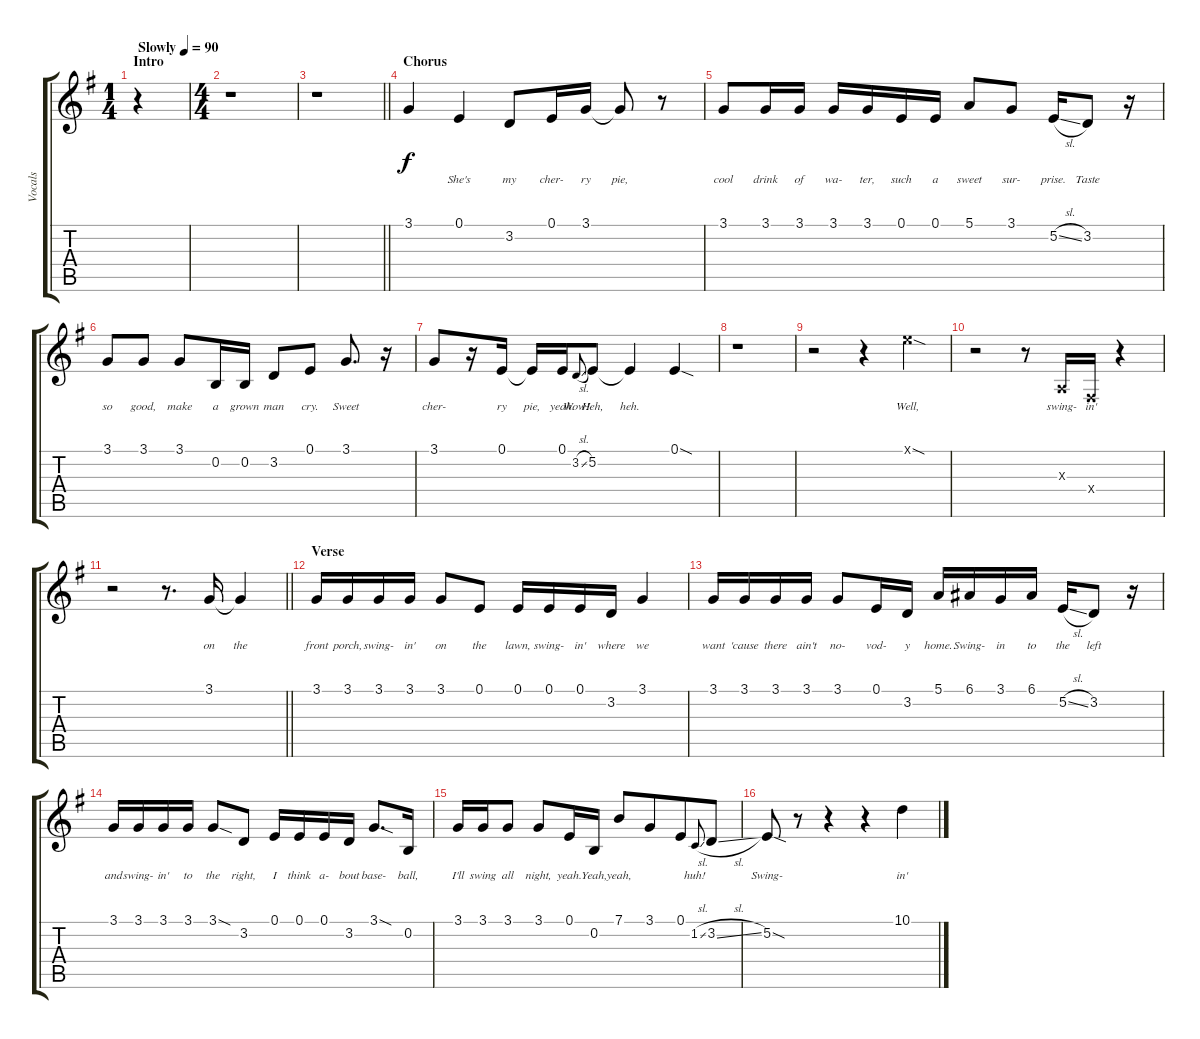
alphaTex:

\track ("Vocals" "Vocals") {instrument lead2sawtooth}
\staff {score tabs}
\tuning (E4 B3 G3 D3 A2 E2) {hide}
\ts (1 4)
\section ("" "Intro")
\tempo (90 "Slowly")
\clef g2
\ks g
r.4{dy f instrument lead2sawtooth} |
\ts (4 4)
r.1 |
\barLineRight lightlight
r.1 |
\section ("" "Chorus")
3.1.4{lyrics (0 "") lyrics (1 "") lyrics (2 "") lyrics (3 "") lyrics (4 "")} 0.1.4{lyrics (0 "She's") lyrics (1 "") lyrics (2 "") lyrics (3 "") lyrics (4 "")} 3.2.8{lyrics (0 "my") lyrics (1 "") lyrics (2 "") lyrics (3 "") lyrics (4 "")} 0.1.16{lyrics (0 "cher-") lyrics (1 "") lyrics (2 "") lyrics (3 "") lyrics (4 "")} 3.1.16{lyrics (0 "ry") lyrics (1 "") lyrics (2 "") lyrics (3 "") lyrics (4 "")} 3.1{t}.8{lyrics (0 "pie,") lyrics (1 "") lyrics (2 "") lyrics (3 "") lyrics (4 "")} r.8 |
3.1.8{lyrics (0 "cool") lyrics (1 "") lyrics (2 "") lyrics (3 "") lyrics (4 "")} 3.1.16{lyrics (0 "drink") lyrics (1 "") lyrics (2 "") lyrics (3 "") lyrics (4 "")} 3.1.16{lyrics (0 "of") lyrics (1 "") lyrics (2 "") lyrics (3 "") lyrics (4 "")} 3.1.16{lyrics (0 "wa-") lyrics (1 "") lyrics (2 "") lyrics (3 "") lyrics (4 "")} 3.1.16{lyrics (0 "ter,") lyrics (1 "") lyrics (2 "") lyrics (3 "") lyrics (4 "")} 0.1.16{lyrics (0 "such") lyrics (1 "") lyrics (2 "") lyrics (3 "") lyrics (4 "")} 0.1.16{lyrics (0 "a") lyrics (1 "") lyrics (2 "") lyrics (3 "") lyrics (4 "")} 5.1.8{lyrics (0 "sweet") lyrics (1 "") lyrics (2 "") lyrics (3 "") lyrics (4 "")} 3.1.8{lyrics (0 "sur-") lyrics (1 "") lyrics (2 "") lyrics (3 "") lyrics (4 "")} 5.2{sl}.16{lyrics (0 "prise.") lyrics (1 "") lyrics (2 "") lyrics (3 "") lyrics (4 "")} 3.2.8{lyrics (0 "Taste") lyrics (1 "") lyrics (2 "") lyrics (3 "") lyrics (4 "")} r.16 |
3.1.8{lyrics (0 "so") lyrics (1 "") lyrics (2 "") lyrics (3 "") lyrics (4 "")} 3.1.8{lyrics (0 "good,") lyrics (1 "") lyrics (2 "") lyrics (3 "") lyrics (4 "")} 3.1.8{lyrics (0 "make") lyrics (1 "") lyrics (2 "") lyrics (3 "") lyrics (4 "")} 0.2.16{lyrics (0 "a") lyrics (1 "") lyrics (2 "") lyrics (3 "") lyrics (4 "")} 0.2.16{lyrics (0 "grown") lyrics (1 "") lyrics (2 "") lyrics (3 "") lyrics (4 "")} 3.2.8{lyrics (0 "man") lyrics (1 "") lyrics (2 "") lyrics (3 "") lyrics (4 "")} 0.1.8{lyrics (0 "cry.") lyrics (1 "") lyrics (2 "") lyrics (3 "") lyrics (4 "")} 3.1.8{d lyrics (0 "Sweet") lyrics (1 "") lyrics (2 "") lyrics (3 "") lyrics (4 "")} r.16 |
3.1.8{lyrics (0 "cher-") lyrics (1 "") lyrics (2 "") lyrics (3 "") lyrics (4 "")} r.16 0.1.16{lyrics (0 "ry") lyrics (1 "") lyrics (2 "") lyrics (3 "") lyrics (4 "")} 0.1{t}.16{lyrics (0 "pie,") lyrics (1 "") lyrics (2 "") lyrics (3 "") lyrics (4 "")} 0.1.16{lyrics (0 "yeah.") lyrics (1 "") lyrics (2 "") lyrics (3 "") lyrics (4 "")} 3.2{sl}.8{lyrics (0 "Wow!") lyrics (1 "") lyrics (2 "") lyrics (3 "") lyrics (4 "") gr onbeat} 5.2.8{lyrics (0 "Heh,") lyrics (1 "") lyrics (2 "") lyrics (3 "") lyrics (4 "")} 5.2{t}.4{lyrics (0 "heh.") lyrics (1 "") lyrics (2 "") lyrics (3 "") lyrics (4 "")} 0.1{sod}.4{lyrics (0 "") lyrics (1 "") lyrics (2 "") lyrics (3 "") lyrics (4 "")} |
r.1 |
r.2 r.4 12.1{sod x}.4{lyrics (0 "Well,") lyrics (1 "") lyrics (2 "") lyrics (3 "") lyrics (4 "")} |
r.2 r.8 2.3{x}.16{lyrics (0 "swing-") lyrics (1 "") lyrics (2 "") lyrics (3 "") lyrics (4 "")} 4.4{x}.16{lyrics (0 "in'") lyrics (1 "") lyrics (2 "") lyrics (3 "") lyrics (4 "")} r.4 |
\barLineRight lightlight
r.2 r.8{d} 3.1.16{lyrics (0 "on") lyrics (1 "") lyrics (2 "") lyrics (3 "") lyrics (4 "")} 3.1{t}.4{lyrics (0 "the") lyrics (1 "") lyrics (2 "") lyrics (3 "") lyrics (4 "")} |
\section ("" "Verse")
3.1.16{lyrics (0 "front") lyrics (1 "") lyrics (2 "") lyrics (3 "") lyrics (4 "")} 3.1.16{lyrics (0 "porch,") lyrics (1 "") lyrics (2 "") lyrics (3 "") lyrics (4 "")} 3.1.16{lyrics (0 "swing-") lyrics (1 "") lyrics (2 "") lyrics (3 "") lyrics (4 "")} 3.1.16{lyrics (0 "in'") lyrics (1 "") lyrics (2 "") lyrics (3 "") lyrics (4 "")} 3.1.8{lyrics (0 "on") lyrics (1 "") lyrics (2 "") lyrics (3 "") lyrics (4 "")} 0.1.8{lyrics (0 "the") lyrics (1 "") lyrics (2 "") lyrics (3 "") lyrics (4 "")} 0.1.16{lyrics (0 "lawn,") lyrics (1 "") lyrics (2 "") lyrics (3 "") lyrics (4 "")} 0.1.16{lyrics (0 "swing-") lyrics (1 "") lyrics (2 "") lyrics (3 "") lyrics (4 "")} 0.1.16{lyrics (0 "in'") lyrics (1 "") lyrics (2 "") lyrics (3 "") lyrics (4 "")} 3.2.16{lyrics (0 "where") lyrics (1 "") lyrics (2 "") lyrics (3 "") lyrics (4 "")} 3.1.4{lyrics (0 "we") lyrics (1 "") lyrics (2 "") lyrics (3 "") lyrics (4 "")} |
3.1.16{lyrics (0 "want") lyrics (1 "") lyrics (2 "") lyrics (3 "") lyrics (4 "")} 3.1.16{lyrics (0 "'cause") lyrics (1 "") lyrics (2 "") lyrics (3 "") lyrics (4 "")} 3.1.16{lyrics (0 "there") lyrics (1 "") lyrics (2 "") lyrics (3 "") lyrics (4 "")} 3.1.16{lyrics (0 "ain't") lyrics (1 "") lyrics (2 "") lyrics (3 "") lyrics (4 "")} 3.1.8{lyrics (0 "no-") lyrics (1 "") lyrics (2 "") lyrics (3 "") lyrics (4 "")} 0.1.16{lyrics (0 "vod-") lyrics (1 "") lyrics (2 "") lyrics (3 "") lyrics (4 "")} 3.2.16{lyrics (0 "y") lyrics (1 "") lyrics (2 "") lyrics (3 "") lyrics (4 "")} 5.1.16{lyrics (0 "home.") lyrics (1 "") lyrics (2 "") lyrics (3 "") lyrics (4 "")} 6.1.16{lyrics (0 "Swing-") lyrics (1 "") lyrics (2 "") lyrics (3 "") lyrics (4 "")} 3.1.16{lyrics (0 "in") lyrics (1 "") lyrics (2 "") lyrics (3 "") lyrics (4 "")} 6.1.16{lyrics (0 "to") lyrics (1 "") lyrics (2 "") lyrics (3 "") lyrics (4 "")} 5.2{sl}.16{lyrics (0 "the") lyrics (1 "") lyrics (2 "") lyrics (3 "") lyrics (4 "")} 3.2.8{lyrics (0 "left") lyrics (1 "") lyrics (2 "") lyrics (3 "") lyrics (4 "")} r.16 |
3.1.16{lyrics (0 "and") lyrics (1 "") lyrics (2 "") lyrics (3 "") lyrics (4 "")} 3.1.16{lyrics (0 "swing-") lyrics (1 "") lyrics (2 "") lyrics (3 "") lyrics (4 "")} 3.1.16{lyrics (0 "in'") lyrics (1 "") lyrics (2 "") lyrics (3 "") lyrics (4 "")} 3.1.16{lyrics (0 "to") lyrics (1 "") lyrics (2 "") lyrics (3 "") lyrics (4 "")} 3.1{sod}.8{lyrics (0 "the") lyrics (1 "") lyrics (2 "") lyrics (3 "") lyrics (4 "")} 3.2.8{lyrics (0 "right,") lyrics (1 "") lyrics (2 "") lyrics (3 "") lyrics (4 "")} 0.1.16{lyrics (0 "I") lyrics (1 "") lyrics (2 "") lyrics (3 "") lyrics (4 "")} 0.1.16{lyrics (0 "think") lyrics (1 "") lyrics (2 "") lyrics (3 "") lyrics (4 "")} 0.1.16{lyrics (0 "a-") lyrics (1 "") lyrics (2 "") lyrics (3 "") lyrics (4 "")} 3.2.16{lyrics (0 "bout") lyrics (1 "") lyrics (2 "") lyrics (3 "") lyrics (4 "")} 3.1{sod}.8{d lyrics (0 "base-") lyrics (1 "") lyrics (2 "") lyrics (3 "") lyrics (4 "")} 0.2.16{lyrics (0 "ball,") lyrics (1 "") lyrics (2 "") lyrics (3 "") lyrics (4 "")} |
3.1.16{lyrics (0 "I'll") lyrics (1 "") lyrics (2 "") lyrics (3 "") lyrics (4 "")} 3.1.16{lyrics (0 "swing") lyrics (1 "") lyrics (2 "") lyrics (3 "") lyrics (4 "")} 3.1.8{lyrics (0 "all") lyrics (1 "") lyrics (2 "") lyrics (3 "") lyrics (4 "")} 3.1.8{lyrics (0 "night,") lyrics (1 "") lyrics (2 "") lyrics (3 "") lyrics (4 "")} 0.1.16{lyrics (0 "yeah.") lyrics (1 "") lyrics (2 "") lyrics (3 "") lyrics (4 "")} 0.2.16{lyrics (0 "Yeah,") lyrics (1 "") lyrics (2 "") lyrics (3 "") lyrics (4 "")} 7.1.8{lyrics (0 "yeah,") lyrics (1 "") lyrics (2 "") lyrics (3 "") lyrics (4 "")} 3.1.8{lyrics (0 "") lyrics (1 "") lyrics (2 "") lyrics (3 "") lyrics (4 "") beam merge} 0.1.8{lyrics (0 "") lyrics (1 "") lyrics (2 "") lyrics (3 "") lyrics (4 "")} 1.2{sl}.8{lyrics (0 "huh!") lyrics (1 "") lyrics (2 "") lyrics (3 "") lyrics (4 "") gr onbeat} 3.2{sl}.8{lyrics (0 "") lyrics (1 "") lyrics (2 "") lyrics (3 "") lyrics (4 "")} |
5.2{sod}.8{lyrics (0 "Swing-") lyrics (1 "") lyrics (2 "") lyrics (3 "") lyrics (4 "")} r.8 r.4 r.4 10.1.4{lyrics (0 "in'") lyrics (1 "") lyrics (2 "") lyrics (3 "") lyrics (4 "")}
